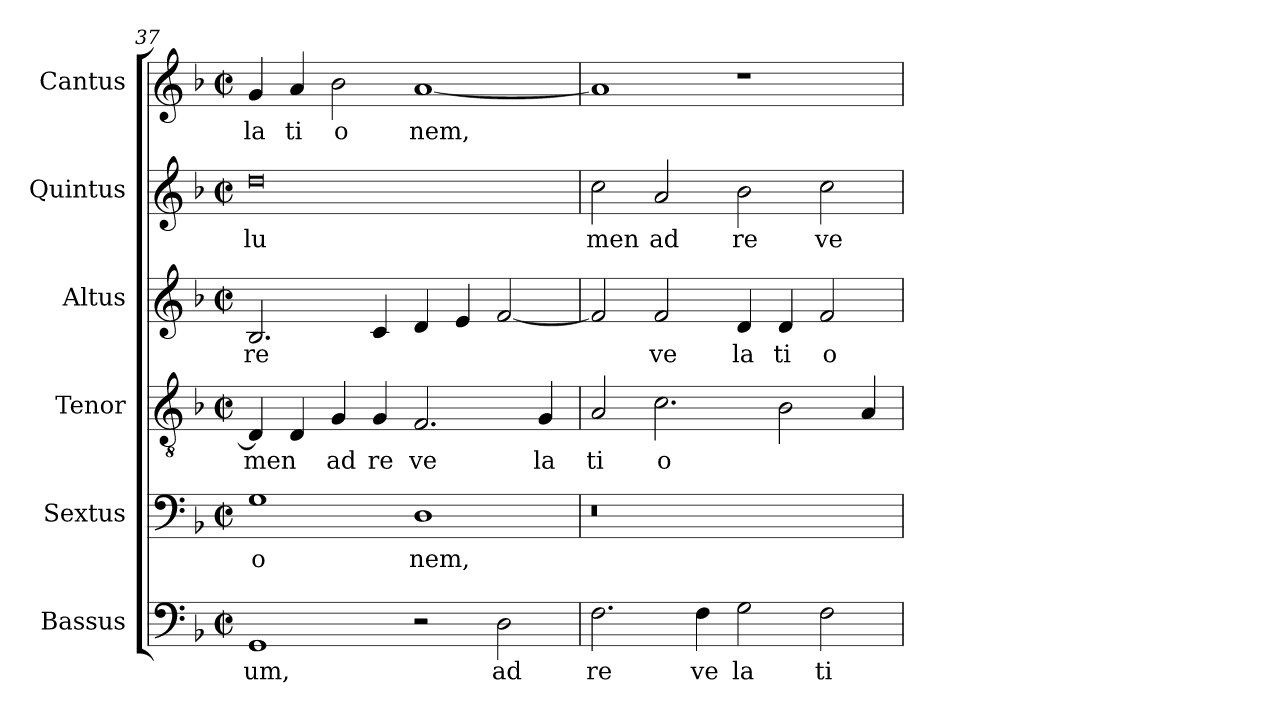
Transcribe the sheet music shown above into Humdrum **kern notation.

**kern	**text	**kern	**text	**kern	**text	**kern	**text	**kern	**text	**kern	**text
*part6	*part6	*part5	*part5	*part4	*part4	*part3	*part3	*part2	*part2	*part1	*part1
*staff6	*staff6	*staff5	*staff5	*staff4	*staff4	*staff3	*staff3	*staff2	*staff2	*staff1	*staff1
*I"Bassus	*	*I"Sextus	*	*I"Tenor	*	*I"Altus	*	*I"Quintus	*	*I"Cantus	*
!!LO:LB:g=z
*clefF4	*	*clefF4	*	*clefGv2	*	*clefG2	*	*clefG2	*	*clefG2	*
*k[b-]	*	*k[b-]	*	*k[b-]	*	*k[b-]	*	*k[b-]	*	*k[b-]	*
*F:	*	*F:	*	*F:	*	*F:	*	*F:	*	*F:	*
*M2/2	*	*M2/2	*	*M2/2	*	*M2/2	*	*M2/2	*	*M2/2	*
*met(c|)	*	*met(c|)	*	*met(c|)	*	*met(c|)	*	*met(c|)	*	*met(c|)	*
=37	=37	=37	=37	=37	=37	=37	=37	=37	=37	=37	=37
!	!LO:LY:b:cj	!	!LO:LY:b:cj	!	!LO:LY:b	!	!LO:LY:b:cj	!	!LO:LY:b:cj	!	!LO:LY:b:cj
1GG	um,	1G	o	4D/]	men	2.B-/	re	0dd	lu	4g/	la
!	!	!	!	!	!	!	!	!	!	!	!LO:LY:b:cj
.	.	.	.	4D/	.	.	.	.	.	4a/	ti
!	!	!	!	!	!LO:LY:b:cj	!	!	!	!	!	!LO:LY:b:cj
.	.	.	.	4G/	ad	.	.	.	.	2b-\	o
!	!	!	!	!	!LO:LY:b:cj	!	!	!	!	!	!
.	.	.	.	4G/	re	4c/	.	.	.	.	.
!	!	!	!LO:LY:b:cj	!	!LO:LY:b:cj	!	!	!	!	!	!LO:LY:b
2r	.	1D	nem,	2.F/	ve	4d/	.	.	.	[<1a	nem,
.	.	.	.	.	.	4e/	.	.	.	.	.
!	!LO:LY:b:cj	!	!	!	!	!	!	!	!	!	!
2D\	ad	.	.	.	.	[<2f/	.	.	.	.	.
!	!	!	!	!	!LO:LY:b:cj	!	!	!	!	!	!
.	.	.	.	4G/	la	.	.	.	.	.	.
=38	=38	=38	=38	=38	=38	=38	=38	=38	=38	=38	=38
!	!LO:LY:b:cj	!	!	!	!LO:LY:b:cj	!	!	!	!LO:LY:b:cj	!	!
2.F\	re	0r	.	2A/	ti	2f/]	.	2cc\	men	1a]	.
!	!	!	!	!	!LO:LY:b:cj	!	!LO:LY:b:cj	!	!LO:LY:b:cj	!	!
.	.	.	.	2.c\	o	2f/	ve	2a/	ad	.	.
!	!LO:LY:b:cj	!	!	!	!	!	!	!	!	!	!
4F\	ve	.	.	.	.	.	.	.	.	.	.
!	!LO:LY:b:cj	!	!	!	!	!	!LO:LY:b:cj	!	!LO:LY:b:cj	!	!
2G\	la	.	.	.	.	4d/	la	2b-\	re	1r	.
!	!	!	!	!	!	!	!LO:LY:b:cj	!	!	!	!
.	.	.	.	2B-\	.	4d/	ti	.	.	.	.
!	!LO:LY:b:cj	!	!	!	!	!	!LO:LY:b:cj	!	!LO:LY:b:cj	!	!
2F\	ti	.	.	.	.	2f/	o	2cc\	ve	.	.
.	.	.	.	4A/	.	.	.	.	.	.	.
=	=	=	=	=	=	=	=	=	=	=	=
*-	*-	*-	*-	*-	*-	*-	*-	*-	*-	*-	*-
